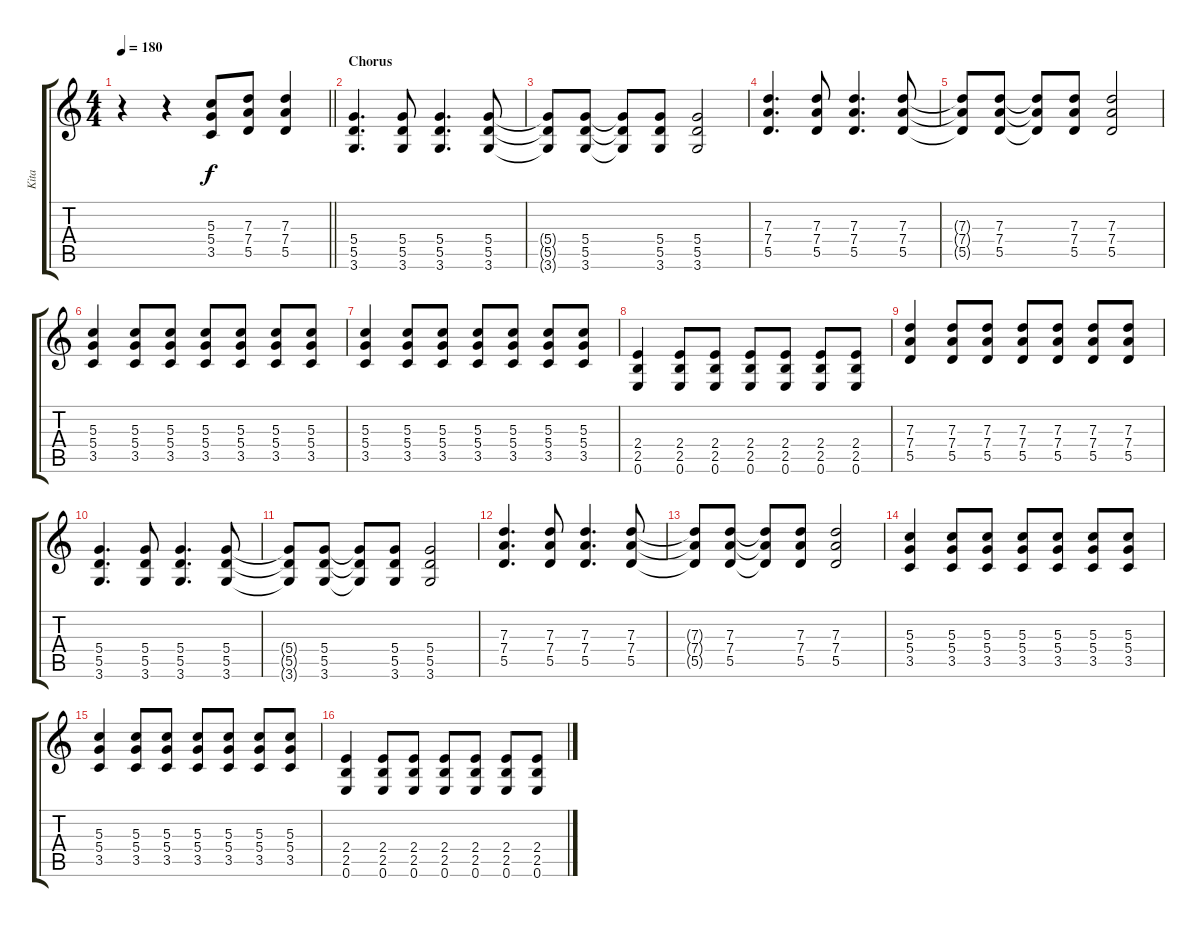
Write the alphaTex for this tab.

\track ("Kita" "Kita") {instrument distortionguitar}
\staff {score tabs}
\tuning (E4 B3 G3 D3 A2 E2) {hide}
\ts (4 4)
\tempo 180
\clef g2
\barLineRight lightlight
\ks c
r.4{dy f} r.4 (5.3 5.4 3.5).8 (7.3 7.4 5.5).8 (7.3 7.4 5.5).4 |
\section ("" "Chorus")
(5.4 5.5 3.6).4{d} (5.4 5.5 3.6).8 (5.4 5.5 3.6).4{d} (5.4 5.5 3.6).8 |
(5.4{t} 5.5{t} 3.6{t}).8 (5.4 5.5 3.6).8 (5.4{t} 5.5{t} 3.6{t}).8 (5.4 5.5 3.6).8 (5.4 5.5 3.6).2 |
(7.3 7.4 5.5).4{d} (7.3 7.4 5.5).8 (7.3 7.4 5.5).4{d} (7.3 7.4 5.5).8 |
(7.3{t} 7.4{t} 5.5{t}).8 (7.3 7.4 5.5).8 (7.3{t} 7.4{t} 5.5{t}).8 (7.3 7.4 5.5).8 (7.3 7.4 5.5).2 |
(5.3 5.4 3.5).4 (5.3 5.4 3.5).8 (5.3 5.4 3.5).8 (5.3 5.4 3.5).8 (5.3 5.4 3.5).8 (5.3 5.4 3.5).8 (5.3 5.4 3.5).8 |
(5.3 5.4 3.5).4 (5.3 5.4 3.5).8 (5.3 5.4 3.5).8 (5.3 5.4 3.5).8 (5.3 5.4 3.5).8 (5.3 5.4 3.5).8 (5.3 5.4 3.5).8 |
(2.4 2.5 0.6).4 (2.4 2.5 0.6).8 (2.4 2.5 0.6).8 (2.4 2.5 0.6).8 (2.4 2.5 0.6).8 (2.4 2.5 0.6).8 (2.4 2.5 0.6).8 |
(7.3 7.4 5.5).4 (7.3 7.4 5.5).8 (7.3 7.4 5.5).8 (7.3 7.4 5.5).8 (7.3 7.4 5.5).8 (7.3 7.4 5.5).8 (7.3 7.4 5.5).8 |
(5.4 5.5 3.6).4{d} (5.4 5.5 3.6).8 (5.4 5.5 3.6).4{d} (5.4 5.5 3.6).8 |
(5.4{t} 5.5{t} 3.6{t}).8 (5.4 5.5 3.6).8 (5.4{t} 5.5{t} 3.6{t}).8 (5.4 5.5 3.6).8 (5.4 5.5 3.6).2 |
(7.3 7.4 5.5).4{d} (7.3 7.4 5.5).8 (7.3 7.4 5.5).4{d} (7.3 7.4 5.5).8 |
(7.3{t} 7.4{t} 5.5{t}).8 (7.3 7.4 5.5).8 (7.3{t} 7.4{t} 5.5{t}).8 (7.3 7.4 5.5).8 (7.3 7.4 5.5).2 |
(5.3 5.4 3.5).4 (5.3 5.4 3.5).8 (5.3 5.4 3.5).8 (5.3 5.4 3.5).8 (5.3 5.4 3.5).8 (5.3 5.4 3.5).8 (5.3 5.4 3.5).8 |
(5.3 5.4 3.5).4 (5.3 5.4 3.5).8 (5.3 5.4 3.5).8 (5.3 5.4 3.5).8 (5.3 5.4 3.5).8 (5.3 5.4 3.5).8 (5.3 5.4 3.5).8 |
(2.4 2.5 0.6).4 (2.4 2.5 0.6).8 (2.4 2.5 0.6).8 (2.4 2.5 0.6).8 (2.4 2.5 0.6).8 (2.4 2.5 0.6).8 (2.4 2.5 0.6).8
